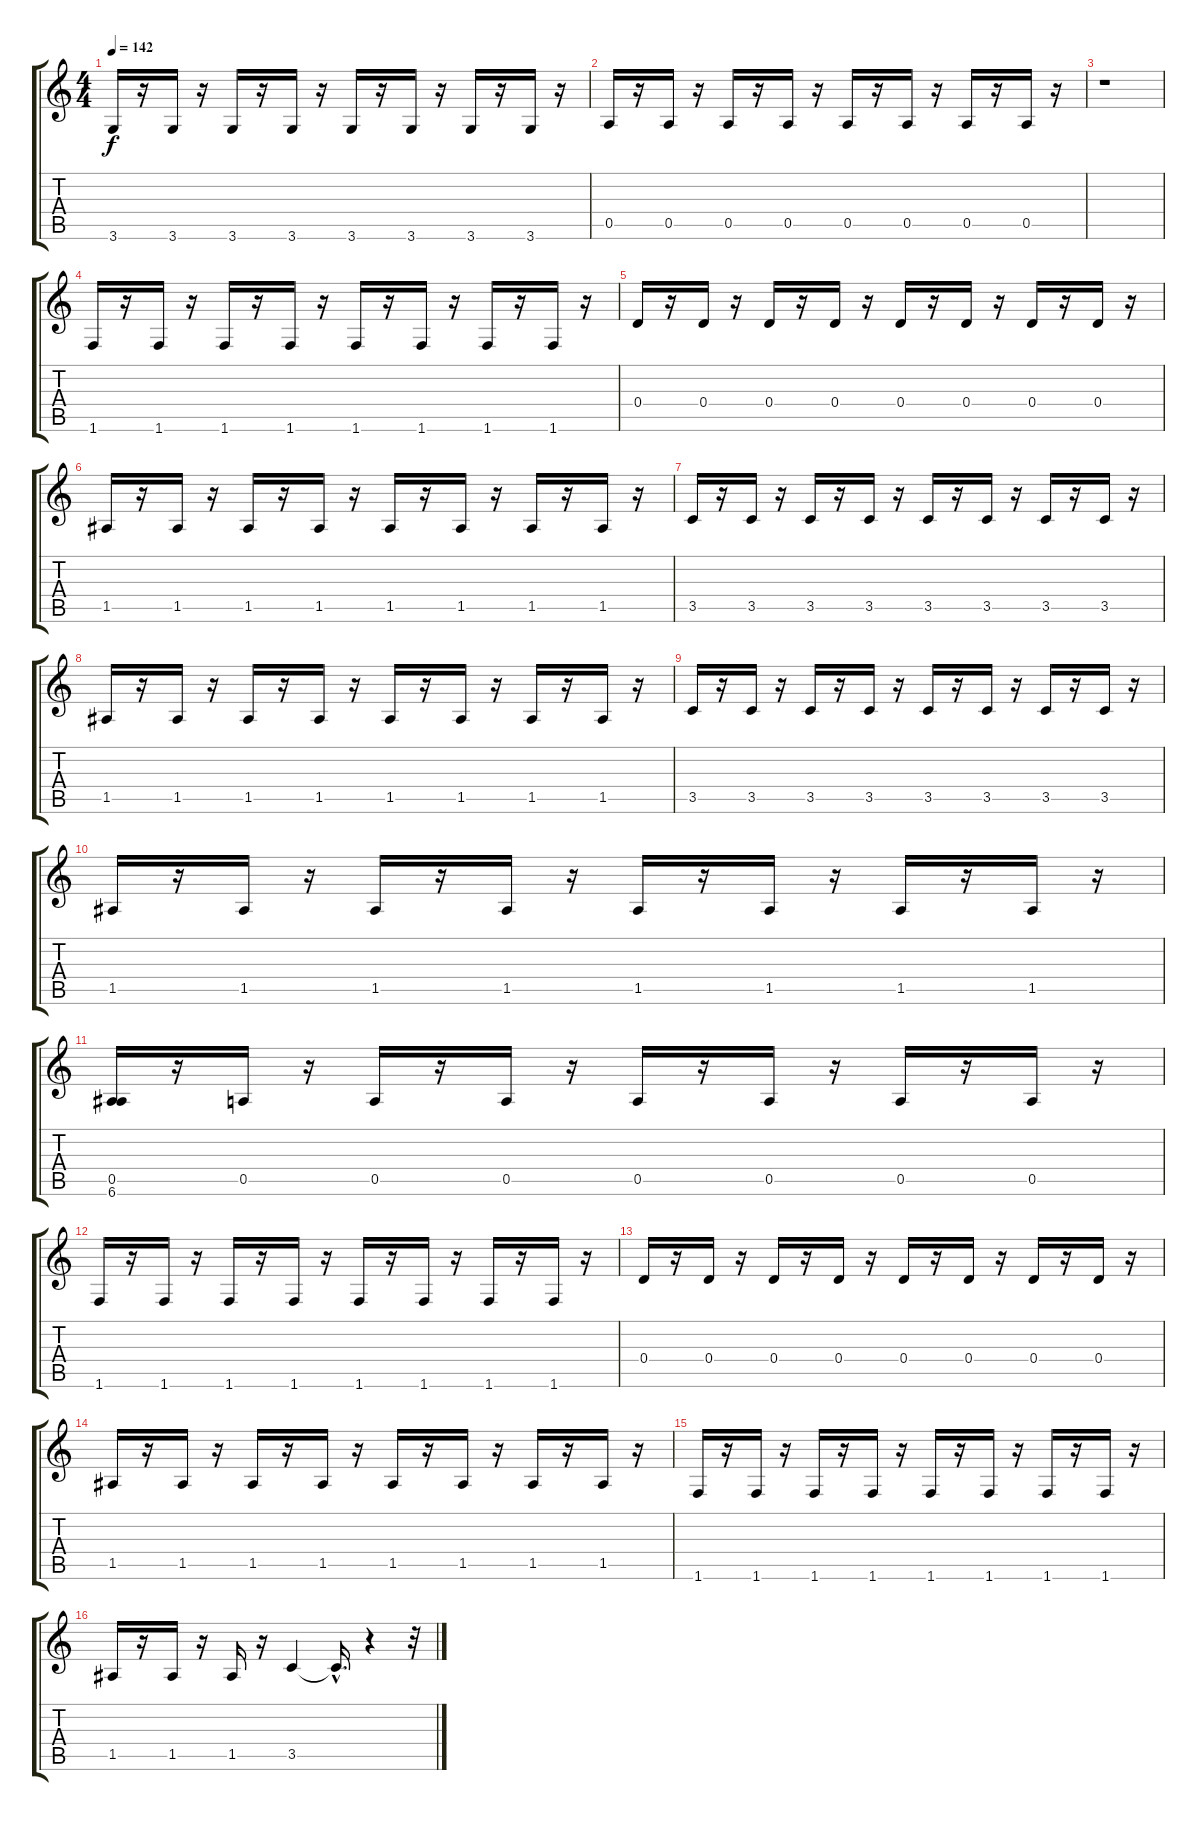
\track "" {instrument distortionguitar}
\staff {score tabs}
\tuning (E4 B3 G3 D3 A2 E2) {hide}
\ts (4 4)
\tempo 142
\clef g2
\ks c
3.6.16{dy f} r.16 3.6.16 r.16 3.6.16 r.16 3.6.16 r.16 3.6.16 r.16 3.6.16 r.16 3.6.16 r.16 3.6.16 r.16 |
0.5.16 r.16 0.5.16 r.16 0.5.16 r.16 0.5.16 r.16 0.5.16 r.16 0.5.16 r.16 0.5.16 r.16 0.5.16 r.16 |
r.1 |
1.6.16 r.16 1.6.16 r.16 1.6.16 r.16 1.6.16 r.16 1.6.16 r.16 1.6.16 r.16 1.6.16 r.16 1.6.16 r.16 |
0.4.16 r.16 0.4.16 r.16 0.4.16 r.16 0.4.16 r.16 0.4.16 r.16 0.4.16 r.16 0.4.16 r.16 0.4.16 r.16 |
1.5.16 r.16 1.5.16 r.16 1.5.16 r.16 1.5.16 r.16 1.5.16 r.16 1.5.16 r.16 1.5.16 r.16 1.5.16 r.16 |
3.5.16 r.16 3.5.16 r.16 3.5.16 r.16 3.5.16 r.16 3.5.16 r.16 3.5.16 r.16 3.5.16 r.16 3.5.16 r.16 |
1.5.16 r.16 1.5.16 r.16 1.5.16 r.16 1.5.16 r.16 1.5.16 r.16 1.5.16 r.16 1.5.16 r.16 1.5.16 r.16 |
3.5.16 r.16 3.5.16 r.16 3.5.16 r.16 3.5.16 r.16 3.5.16 r.16 3.5.16 r.16 3.5.16 r.16 3.5.16 r.16 |
1.5.16 r.16 1.5.16 r.16 1.5.16 r.16 1.5.16 r.16 1.5.16 r.16 1.5.16 r.16 1.5.16 r.16 1.5.16 r.16 |
(0.5 6.6).16 r.16 0.5.16 r.16 0.5.16 r.16 0.5.16 r.16 0.5.16 r.16 0.5.16 r.16 0.5.16 r.16 0.5.16 r.16 |
1.6.16 r.16 1.6.16 r.16 1.6.16 r.16 1.6.16 r.16 1.6.16 r.16 1.6.16 r.16 1.6.16 r.16 1.6.16 r.16 |
0.4.16 r.16 0.4.16 r.16 0.4.16 r.16 0.4.16 r.16 0.4.16 r.16 0.4.16 r.16 0.4.16 r.16 0.4.16 r.16 |
1.5.16 r.16 1.5.16 r.16 1.5.16 r.16 1.5.16 r.16 1.5.16 r.16 1.5.16 r.16 1.5.16 r.16 1.5.16 r.16 |
1.6.16 r.16 1.6.16 r.16 1.6.16 r.16 1.6.16 r.16 1.6.16 r.16 1.6.16 r.16 1.6.16 r.16 1.6.16 r.16 |
1.5.16 r.16 1.5.16 r.16 1.5.16 r.16 3.5.4 3.5{hac t}.16{d} r.4 r.32
